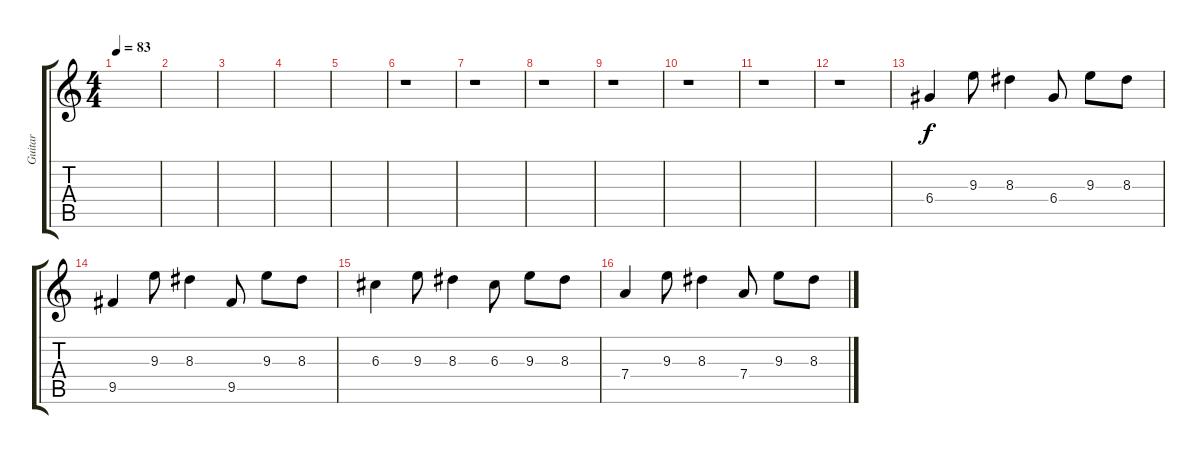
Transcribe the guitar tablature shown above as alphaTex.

\track ("Guitar" "Guitar") {instrument distortionguitar}
\staff {score tabs}
\tuning (E4 B3 G3 D3 A2 E2) {hide}
\ts (4 4)
\tempo 83
\clef g2
\ks c
|
|
|
|
|
r.1 |
r.1 |
r.1 |
r.1 |
r.1 |
r.1 |
r.1 |
6.4.4 9.3.8 8.3.4 6.4.8 9.3.8 8.3.8 |
9.5.4 9.3.8 8.3.4 9.5.8 9.3.8 8.3.8 |
6.3.4 9.3.8 8.3.4 6.3.8 9.3.8 8.3.8 |
7.4.4 9.3.8 8.3.4 7.4.8 9.3.8 8.3.8
